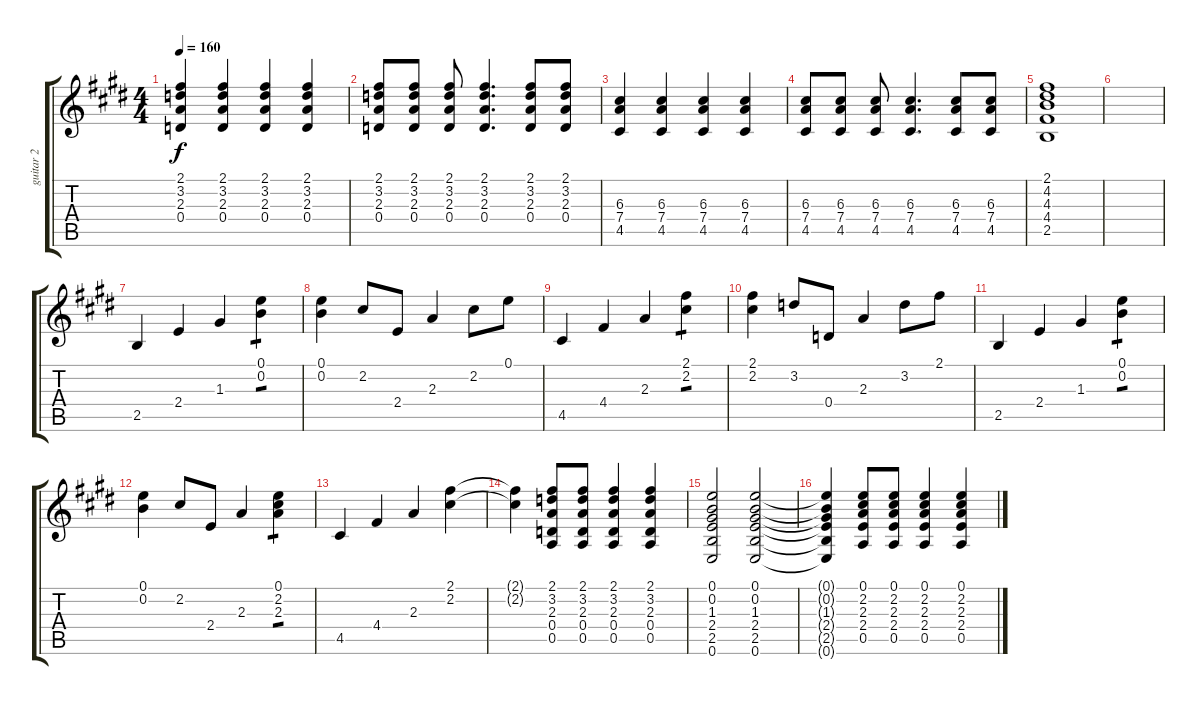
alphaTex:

\track ("guitar 2" "guitar 2") {instrument distortionguitar}
\staff {score tabs}
\tuning (E4 B3 G3 D3 A2 E2) {hide}
\ts (4 4)
\tempo 160
\clef g2
\ks e
(2.1 3.2 2.3 0.4).4{dy f} (2.1 3.2 2.3 0.4).4 (2.1 3.2 2.3 0.4).4 (2.1 3.2 2.3 0.4).4 |
(2.1 3.2 2.3 0.4).8 (2.1 3.2 2.3 0.4).8 (2.1 3.2 2.3 0.4).8 (2.1 3.2 2.3 0.4).4{d} (2.1 3.2 2.3 0.4).8 (2.1 3.2 2.3 0.4).8 |
(6.3 7.4 4.5).4 (6.3 7.4 4.5).4 (6.3 7.4 4.5).4 (6.3 7.4 4.5).4 |
(6.3 7.4 4.5).8 (6.3 7.4 4.5).8 (6.3 7.4 4.5).8 (6.3 7.4 4.5).4{d} (6.3 7.4 4.5).8 (6.3 7.4 4.5).8 |
(2.1 4.2 4.3 4.4 2.5).1 |
|
2.5.4{instrument electricguitarclean} 2.4.4 1.3.4 (0.1 0.2).4{tp 1} |
(0.1 0.2).4 2.2.8 2.4.8 2.3.4 2.2.8 0.1.8 |
4.5.4 4.4.4 2.3.4 (2.1 2.2).4{tp 1} |
(2.1 2.2).4 3.2.8 0.4.8 2.3.4 3.2.8 2.1.8 |
2.5.4 2.4.4 1.3.4 (0.1 0.2).4{tp 1} |
(0.1 0.2).4 2.2.8 2.4.8 2.3.4 (0.1 2.2 2.3).4{tp 1} |
4.5.4 4.4.4 2.3.4 (2.1 2.2).4 |
(2.1{t} 2.2{t}).4 (2.1 3.2 2.3 0.4 0.5).8 (2.1 3.2 2.3 0.4 0.5).8 (2.1 3.2 2.3 0.4 0.5).4 (2.1 3.2 2.3 0.4 0.5).4 |
(0.1 0.2 1.3 2.4 2.5 0.6).2{instrument distortionguitar} (0.1 0.2 1.3 2.4 2.5 0.6).2 |
(0.1{t} 0.2{t} 1.3{t} 2.4{t} 2.5{t} 0.6{t}).4 (0.1 2.2 2.3 2.4 0.5).8 (0.1 2.2 2.3 2.4 0.5).8 (0.1 2.2 2.3 2.4 0.5).4 (0.1 2.2 2.3 2.4 0.5).4
